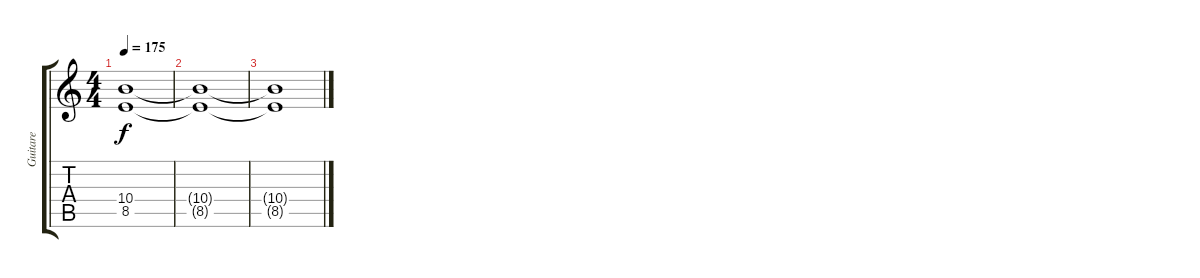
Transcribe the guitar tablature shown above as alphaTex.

\track ("Guitare" "Guitare") {instrument distortionguitar}
\staff {score tabs}
\tuning (Eb4 Bb3 Gb3 Db3 Ab2 Eb2) {hide}
\ts (4 4)
\tempo 175
\clef g2
\ks c
(10.4 8.5).1{dy f} |
(10.4{t} 8.5{t}).1 |
(10.4{t} 8.5{t}).1
